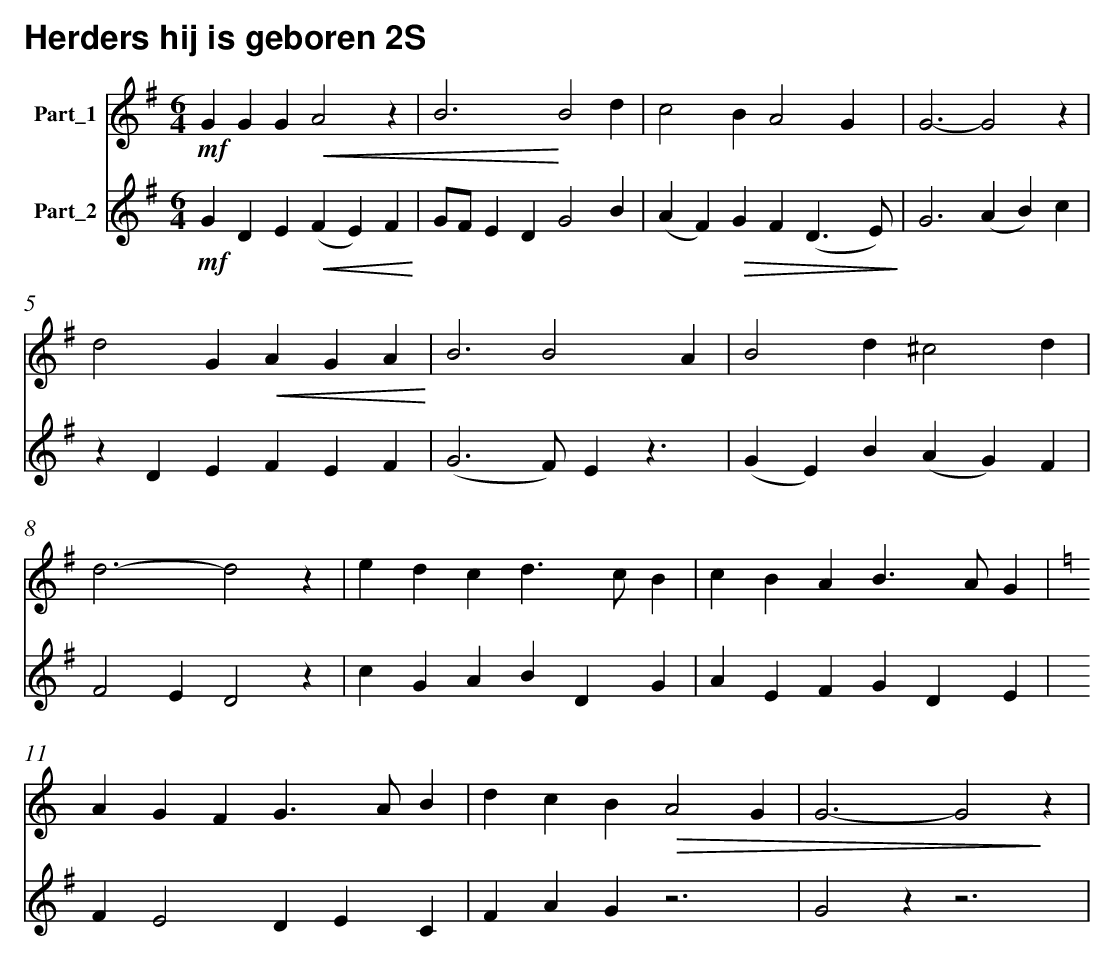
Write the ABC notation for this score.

X:1
T:Herders hij is geboren 2S
%%score 1 2
L:1/4
M:6/4
K:G
V:1 treble nm="Part_1"
V:2 treble nm="Part_2"
V:1
!mf! G G G!<(! A2 z | B3!<)! B2 d | c2 B A2 G | G3- G2 z |$ d2 G!<(! A G A!<)! | B3 B2 A |
B2 d ^c2 d |$ d3- d2 z | e d c d3/2 c/ B | c B A B3/2 A/ G |$[K:C] A G F G3/2 A/ B |
d c B!>(! A2 G | G3- G2!>)! z |
V:2
!mf! G D E!<(! (F E) F!<)! | G/F/ E D G2 B | (A F)!>(! G F (D3/2 E/)!>)! | G3 (A B) c |$
z D E F E F | (G3 F/) E z3/2 | (G E) B (A G) F |$ F2 E D2 z | c G A B D G | A E F G D E |$
F E2 D E C | F A G z3 | G2 z z3 |
